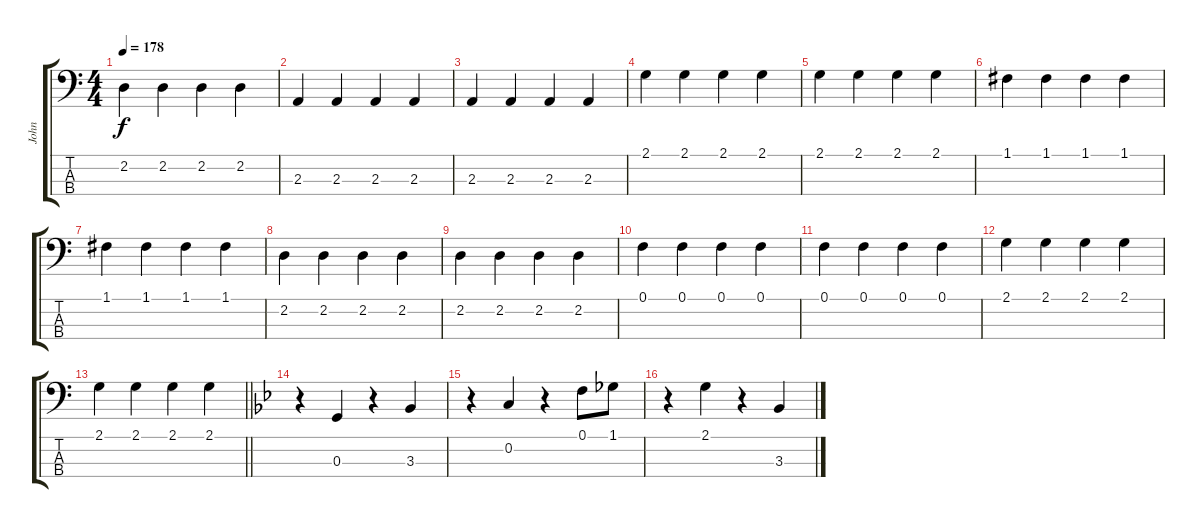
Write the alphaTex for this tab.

\track ("John" "John") {instrument electricbassfinger}
\staff {score tabs}
\tuning (F2 C2 G1 D1) {hide}
\ts (4 4)
\tempo 178
\clef f4
\ks c
2.2.4{dy f} 2.2.4 2.2.4 2.2.4 |
2.3.4 2.3.4 2.3.4 2.3.4 |
2.3.4 2.3.4 2.3.4 2.3.4 |
2.1.4 2.1.4 2.1.4 2.1.4 |
2.1.4 2.1.4 2.1.4 2.1.4 |
1.1.4 1.1.4 1.1.4 1.1.4 |
1.1.4 1.1.4 1.1.4 1.1.4 |
2.2.4 2.2.4 2.2.4 2.2.4 |
2.2.4 2.2.4 2.2.4 2.2.4 |
0.1.4 0.1.4 0.1.4 0.1.4 |
0.1.4 0.1.4 0.1.4 0.1.4 |
2.1.4 2.1.4 2.1.4 2.1.4 |
\barLineRight lightlight
2.1.4 2.1.4 2.1.4 2.1.4 |
\ks gminor
r.4 0.3.4 r.4 3.3.4 |
r.4 0.2.4 r.4 0.1.8 1.1.8 |
r.4 2.1.4 r.4 3.3.4
